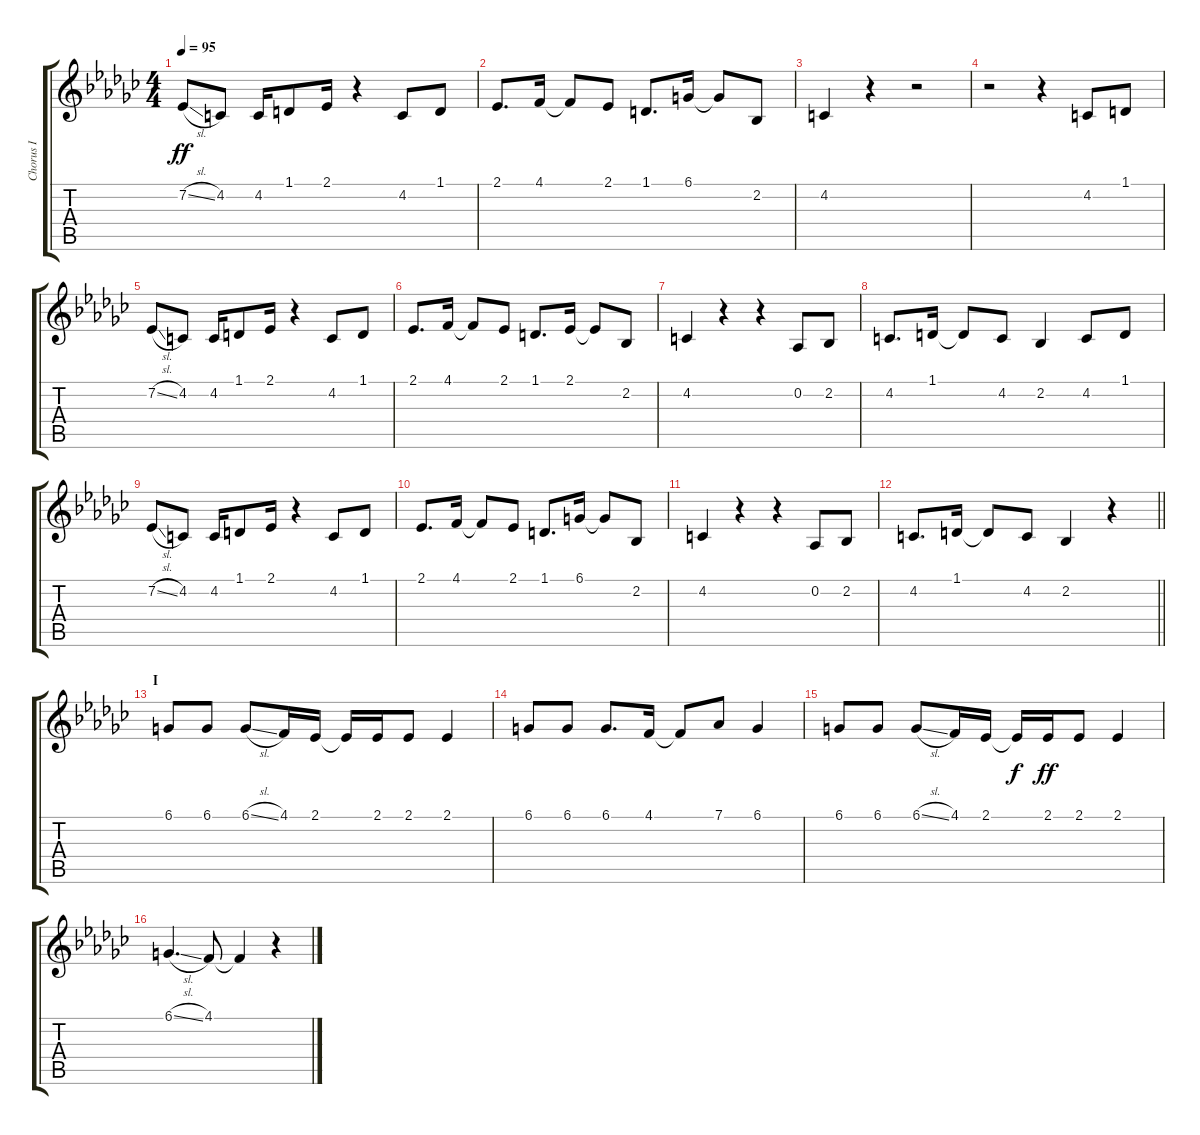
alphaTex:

\track ("Chorus I" "Chorus I") {instrument voiceoohs}
\staff {score tabs}
\tuning (Db4 Ab3 E3 B2 Gb2 B1) {hide}
\ts (4 4)
\tempo 95
\clef g2
\ks gb
7.2{sl}.8{dy ff} 4.2.8 4.2.16 1.1.8 2.1.16 r.4 4.2.8 1.1.8 |
2.1.8{d} 4.1.16 4.1{t}.8 2.1.8 1.1.8{d} 6.1.16 6.1{t}.8 2.2.8 |
4.2.4 r.4 r.2 |
r.2 r.4 4.2.8 1.1.8 |
7.2{sl}.8 4.2.8 4.2.16 1.1.8 2.1.16 r.4 4.2.8 1.1.8 |
2.1.8{d} 4.1.16 4.1{t}.8 2.1.8 1.1.8{d} 2.1.16 2.1{t}.8 2.2.8 |
4.2.4 r.4 r.4 0.2.8 2.2.8 |
4.2.8{d} 1.1.16 1.1{t}.8 4.2.8 2.2.4 4.2.8 1.1.8 |
7.2{sl}.8 4.2.8 4.2.16 1.1.8 2.1.16 r.4 4.2.8 1.1.8 |
2.1.8{d} 4.1.16 4.1{t}.8 2.1.8 1.1.8{d} 6.1.16 6.1{t}.8 2.2.8 |
4.2.4 r.4 r.4 0.2.8 2.2.8 |
\barLineRight lightlight
4.2.8{d} 1.1.16 1.1{t}.8 4.2.8 2.2.4 r.4 |
\section ("" "I")
6.1.8 6.1.8 6.1{sl}.8 4.1.16 2.1.16 2.1{t}.16 2.1.16 2.1.8 2.1.4 |
6.1.8 6.1.8 6.1.8{d} 4.1.16 4.1{t}.8 7.1.8 6.1.4 |
6.1.8 6.1.8 6.1{sl}.8 4.1.16 2.1.16 2.1{t}.16{dy f} 2.1.16{dy ff} 2.1.8 2.1.4 |
6.1{sl}.4{d} 4.1.8 4.1{t}.4 r.4
